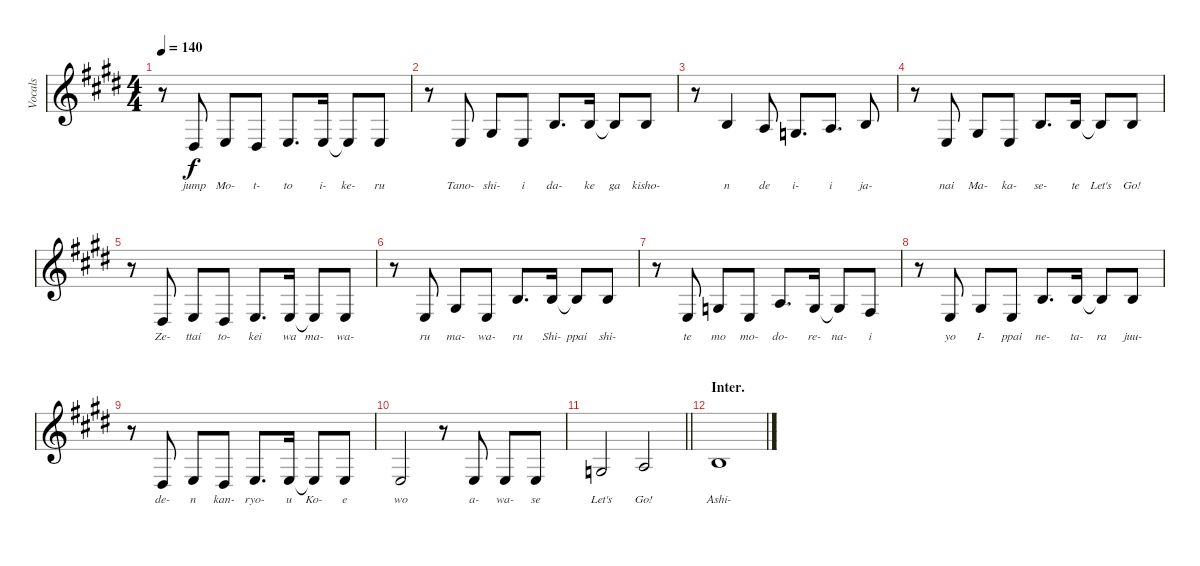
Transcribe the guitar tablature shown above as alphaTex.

\track ("Vocals" "Vocals") {instrument violin}
\staff {score}
\tuning (E4 B3 G3 D3 A2 E2) {hide}
\ts (4 4)
\tempo 140
\clef g2
\ks e
r.8{dy f} 6.5.8{lyrics (0 "jump") lyrics (1 "") lyrics (2 "") lyrics (3 "") lyrics (4 "")} 2.4.8{lyrics (0 "Mo-") lyrics (1 "") lyrics (2 "") lyrics (3 "") lyrics (4 "")} 6.5.8{lyrics (0 "t-") lyrics (1 "") lyrics (2 "") lyrics (3 "") lyrics (4 "")} 7.5.8{d lyrics (0 "to") lyrics (1 "") lyrics (2 "") lyrics (3 "") lyrics (4 "")} 2.4.16{lyrics (0 "i-") lyrics (1 "") lyrics (2 "") lyrics (3 "") lyrics (4 "")} 2.4{t}.8{lyrics (0 "ke-") lyrics (1 "") lyrics (2 "") lyrics (3 "") lyrics (4 "")} 2.4.8{lyrics (0 "ru") lyrics (1 "") lyrics (2 "") lyrics (3 "") lyrics (4 "")} |
r.8 2.4.8{lyrics (0 "Tano-") lyrics (1 "") lyrics (2 "") lyrics (3 "") lyrics (4 "")} 1.3.8{lyrics (0 "shi-") lyrics (1 "") lyrics (2 "") lyrics (3 "") lyrics (4 "")} 2.4.8{lyrics (0 "i") lyrics (1 "") lyrics (2 "") lyrics (3 "") lyrics (4 "")} 0.2.8{d lyrics (0 "da-") lyrics (1 "") lyrics (2 "") lyrics (3 "") lyrics (4 "")} 0.2.16{lyrics (0 "ke") lyrics (1 "") lyrics (2 "") lyrics (3 "") lyrics (4 "")} 0.2{t}.8{lyrics (0 "ga") lyrics (1 "") lyrics (2 "") lyrics (3 "") lyrics (4 "")} 0.2.8{lyrics (0 "kisho-") lyrics (1 "") lyrics (2 "") lyrics (3 "") lyrics (4 "")} |
r.8 0.2.4{lyrics (0 "n") lyrics (1 "") lyrics (2 "") lyrics (3 "") lyrics (4 "")} 2.3.8{lyrics (0 "de") lyrics (1 "") lyrics (2 "") lyrics (3 "") lyrics (4 "")} 5.4.8{d lyrics (0 "i-") lyrics (1 "") lyrics (2 "") lyrics (3 "") lyrics (4 "")} 2.3.8{d lyrics (0 "i") lyrics (1 "") lyrics (2 "") lyrics (3 "") lyrics (4 "")} 0.2.8{lyrics (0 "ja-") lyrics (1 "") lyrics (2 "") lyrics (3 "") lyrics (4 "")} |
r.8 2.4.8{lyrics (0 "nai") lyrics (1 "") lyrics (2 "") lyrics (3 "") lyrics (4 "")} 1.3.8{lyrics (0 "Ma-") lyrics (1 "") lyrics (2 "") lyrics (3 "") lyrics (4 "")} 2.4.8{lyrics (0 "ka-") lyrics (1 "") lyrics (2 "") lyrics (3 "") lyrics (4 "")} 0.2.8{d lyrics (0 "se-") lyrics (1 "") lyrics (2 "") lyrics (3 "") lyrics (4 "")} 0.2.16{lyrics (0 "te") lyrics (1 "") lyrics (2 "") lyrics (3 "") lyrics (4 "")} 0.2{t}.8{lyrics (0 "Let's") lyrics (1 "") lyrics (2 "") lyrics (3 "") lyrics (4 "")} 0.2.8{lyrics (0 "Go!") lyrics (1 "") lyrics (2 "") lyrics (3 "") lyrics (4 "")} |
r.8 1.4.8{lyrics (0 "Ze-") lyrics (1 "") lyrics (2 "") lyrics (3 "") lyrics (4 "")} 2.4.8{lyrics (0 "ttai") lyrics (1 "") lyrics (2 "") lyrics (3 "") lyrics (4 "")} 1.4.8{lyrics (0 "to-") lyrics (1 "") lyrics (2 "") lyrics (3 "") lyrics (4 "")} 2.4.8{d lyrics (0 "kei") lyrics (1 "") lyrics (2 "") lyrics (3 "") lyrics (4 "")} 2.4.16{lyrics (0 "wa") lyrics (1 "") lyrics (2 "") lyrics (3 "") lyrics (4 "")} 2.4{t}.8{lyrics (0 "ma-") lyrics (1 "") lyrics (2 "") lyrics (3 "") lyrics (4 "")} 2.4.8{lyrics (0 "wa-") lyrics (1 "") lyrics (2 "") lyrics (3 "") lyrics (4 "")} |
r.8 2.4.8{lyrics (0 "ru") lyrics (1 "") lyrics (2 "") lyrics (3 "") lyrics (4 "")} 1.3.8{lyrics (0 "ma-") lyrics (1 "") lyrics (2 "") lyrics (3 "") lyrics (4 "")} 2.4.8{lyrics (0 "wa-") lyrics (1 "") lyrics (2 "") lyrics (3 "") lyrics (4 "")} 0.2.8{d lyrics (0 "ru") lyrics (1 "") lyrics (2 "") lyrics (3 "") lyrics (4 "")} 0.2.16{lyrics (0 "Shi-") lyrics (1 "") lyrics (2 "") lyrics (3 "") lyrics (4 "")} 0.2{t}.8{lyrics (0 "ppai") lyrics (1 "") lyrics (2 "") lyrics (3 "") lyrics (4 "")} 0.2.8{lyrics (0 "shi-") lyrics (1 "") lyrics (2 "") lyrics (3 "") lyrics (4 "")} |
r.8 2.4.8{lyrics (0 "te") lyrics (1 "") lyrics (2 "") lyrics (3 "") lyrics (4 "")} 0.3.8{lyrics (0 "mo") lyrics (1 "") lyrics (2 "") lyrics (3 "") lyrics (4 "")} 2.4.8{lyrics (0 "mo-") lyrics (1 "") lyrics (2 "") lyrics (3 "") lyrics (4 "")} 2.3.8{d lyrics (0 "do-") lyrics (1 "") lyrics (2 "") lyrics (3 "") lyrics (4 "")} 0.3.16{lyrics (0 "re-") lyrics (1 "") lyrics (2 "") lyrics (3 "") lyrics (4 "")} 0.3{t}.8{lyrics (0 "na-") lyrics (1 "") lyrics (2 "") lyrics (3 "") lyrics (4 "")} 4.4.8{lyrics (0 "i") lyrics (1 "") lyrics (2 "") lyrics (3 "") lyrics (4 "")} |
r.8 2.4.8{lyrics (0 "yo") lyrics (1 "") lyrics (2 "") lyrics (3 "") lyrics (4 "")} 1.3.8{lyrics (0 "I-") lyrics (1 "") lyrics (2 "") lyrics (3 "") lyrics (4 "")} 2.4.8{lyrics (0 "ppai") lyrics (1 "") lyrics (2 "") lyrics (3 "") lyrics (4 "")} 0.2.8{d lyrics (0 "ne-") lyrics (1 "") lyrics (2 "") lyrics (3 "") lyrics (4 "")} 0.2.16{lyrics (0 "ta-") lyrics (1 "") lyrics (2 "") lyrics (3 "") lyrics (4 "")} 0.2{t}.8{lyrics (0 "ra") lyrics (1 "") lyrics (2 "") lyrics (3 "") lyrics (4 "")} 0.2.8{lyrics (0 "juu-") lyrics (1 "") lyrics (2 "") lyrics (3 "") lyrics (4 "")} |
r.8 1.4.8{lyrics (0 "de-") lyrics (1 "") lyrics (2 "") lyrics (3 "") lyrics (4 "")} 2.4.8{lyrics (0 "n") lyrics (1 "") lyrics (2 "") lyrics (3 "") lyrics (4 "")} 1.4.8{lyrics (0 "kan-") lyrics (1 "") lyrics (2 "") lyrics (3 "") lyrics (4 "")} 2.4.8{d lyrics (0 "ryo-") lyrics (1 "") lyrics (2 "") lyrics (3 "") lyrics (4 "")} 2.4.16{lyrics (0 "u") lyrics (1 "") lyrics (2 "") lyrics (3 "") lyrics (4 "")} 2.4{t}.8{lyrics (0 "Ko-") lyrics (1 "") lyrics (2 "") lyrics (3 "") lyrics (4 "")} 2.4.8{lyrics (0 "e") lyrics (1 "") lyrics (2 "") lyrics (3 "") lyrics (4 "")} |
2.4.2{lyrics (0 "wo") lyrics (1 "") lyrics (2 "") lyrics (3 "") lyrics (4 "")} r.8 2.4.8{lyrics (0 "a-") lyrics (1 "") lyrics (2 "") lyrics (3 "") lyrics (4 "")} 2.4.8{lyrics (0 "wa-") lyrics (1 "") lyrics (2 "") lyrics (3 "") lyrics (4 "")} 2.4.8{lyrics (0 "se") lyrics (1 "") lyrics (2 "") lyrics (3 "") lyrics (4 "")} |
\barLineRight lightlight
0.3.2{lyrics (0 "Let's") lyrics (1 "") lyrics (2 "") lyrics (3 "") lyrics (4 "")} 2.3.2{lyrics (0 "Go!") lyrics (1 "") lyrics (2 "") lyrics (3 "") lyrics (4 "")} |
\section ("" "Inter.")
0.2.1{lyrics (0 "Ashi-") lyrics (1 "") lyrics (2 "") lyrics (3 "") lyrics (4 "")}
